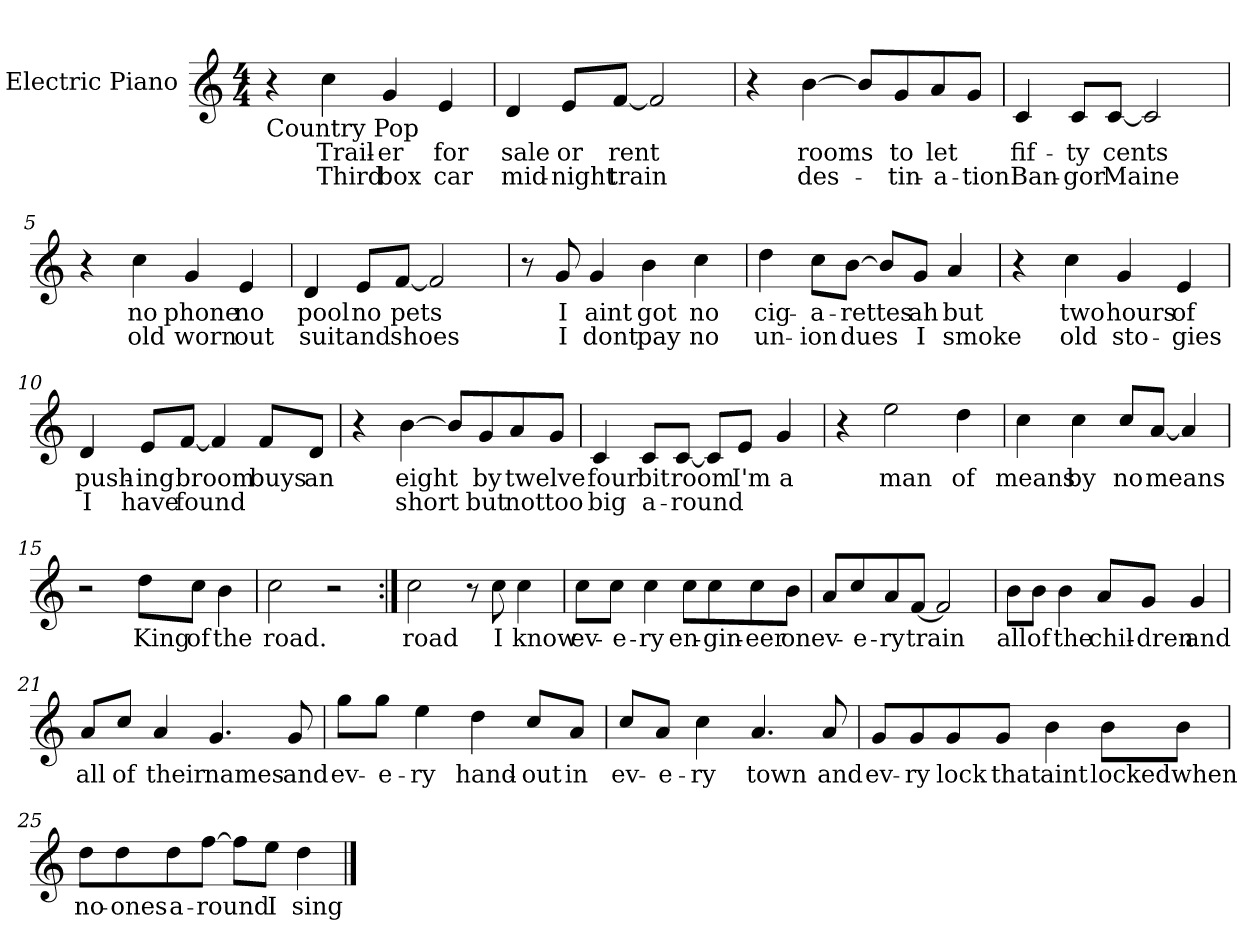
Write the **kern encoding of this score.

**kern	**text	**text
*part1	*part1	*part1
*staff1	*staff1	*staff1
*I"Electric Piano	*	*
*I'E.Pno	*	*
*clefG2	*	*
*k[]	*	*
*C:	*	*
*M4/4	*	*
=1	=1	=1
!LO:TX:b:t=Country Pop	!	!
4r	.	.
4cc\	Trail-	Third
4g/	-er	box
4e/	for	car
=2	=2	=2
4d/	sale	mid-
8e/L	or	-night
[8f/J	rent	train
2f/]	.	.
=3	=3	=3
4r	.	.
[4b\	rooms	des-
8b/L]	.	.
8g/	to	-tin-
8a/	let	-a-
8g/J	.	-tion
=4	=4	=4
4c/	fif-	Ban-
8c/L	-ty	-gor
[8c/J	cents	Maine
2c/]	.	.
!!LO:LB:g=z
=5	=5	=5
4r	.	.
4cc\	no	old
4g/	phone	worn
4e/	no	out
=6	=6	=6
4d/	pool	suit
8e/L	no	and
[8f/J	pets	shoes
2f/]	.	.
=7	=7	=7
8r	.	.
8g/	I	I
4g/	aint	dont
4b\	got	pay
4cc\	no	no
=8	=8	=8
4dd\	cig-	un-
8cc\L	-a-	-ion
[8b\J	-rettes	dues
8b/L]	.	.
8g/J	ah	I
4a/	but	smoke
!!LO:LB:g=z
=9	=9	=9
4r	.	.
4cc\	two	old
4g/	hours	sto-
4e/	of	-gies
=10	=10	=10
4d/	push-	I
8e/L	ing	have
[8f/J	broom	found
4f/]	.	.
8f/L	buys	.
8d/J	an	.
=11	=11	=11
4r	.	.
[4b\	eight	short
8b/L]	.	.
8g/	by	but
8a/	twelve	not
8g/J	.	too
=12	=12	=12
4c/	four	big
8c/L	bit	a-
[8c/J	room	-round
8c/L]	.	.
8e/J	I'm	.
4g/	a	.
!!LO:LB:g=z
=13	=13	=13
4r	.	.
2ee\	man	.
4dd\	of	.
=14	=14	=14
4cc\	means	.
4cc\	by	.
8cc/L	no	.
[8a/J	means	.
4a/]	.	.
=15	=15	=15
2r	.	.
8dd\L	King	.
8cc\J	of	.
4b\	the	.
=16	=16	=16
2cc\	road.	.
2r	.	.
!!LO:LB:g=z
=17:|!	=17:|!	=17:|!
2cc\	road	.
8r	.	.
8cc\	I	.
4cc\	know	.
=18	=18	=18
8cc\L	ev-	.
8cc\J	-e-	.
4cc\	-ry	.
8cc\L	en-	.
8cc\	-gin-	.
8cc\	-eer	.
8b\J	on	.
=19	=19	=19
8a/L	ev-	.
8cc/	-e-	.
8a/	-ry	.
[8f/J	train	.
2f/]	.	.
=20	=20	=20
8b\L	all	.
8b\J	of	.
4b\	the	.
8a/L	chil-	.
8g/J	-dren	.
4g/	and	.
!!LO:LB:g=z
=21	=21	=21
8a/L	all	.
8cc/J	of	.
4a/	their	.
4.g/	names	.
8g/	and	.
=22	=22	=22
8gg\L	ev-	.
8gg\J	-e-	.
4ee\	-ry	.
4dd\	hand-	.
8cc/L	-out	.
8a/J	in	.
=23	=23	=23
8cc/L	ev-	.
8a/J	-e-	.
4cc\	-ry	.
4.a/	town	.
8a/	and	.
=24	=24	=24
8g/L	ev-	.
8g/	-ry	.
8g/	lock	.
8g/J	that	.
4b\	aint	.
8b\L	locked	.
8b\J	when	.
=25	=25	=25
8dd\L	no-	.
8dd\	-ones	.
8dd\	a-	.
[8ff\J	-round	.
8ff\L]	.	.
8ee\J	I	.
4dd\	sing	.
==	==	==
*-	*-	*-
